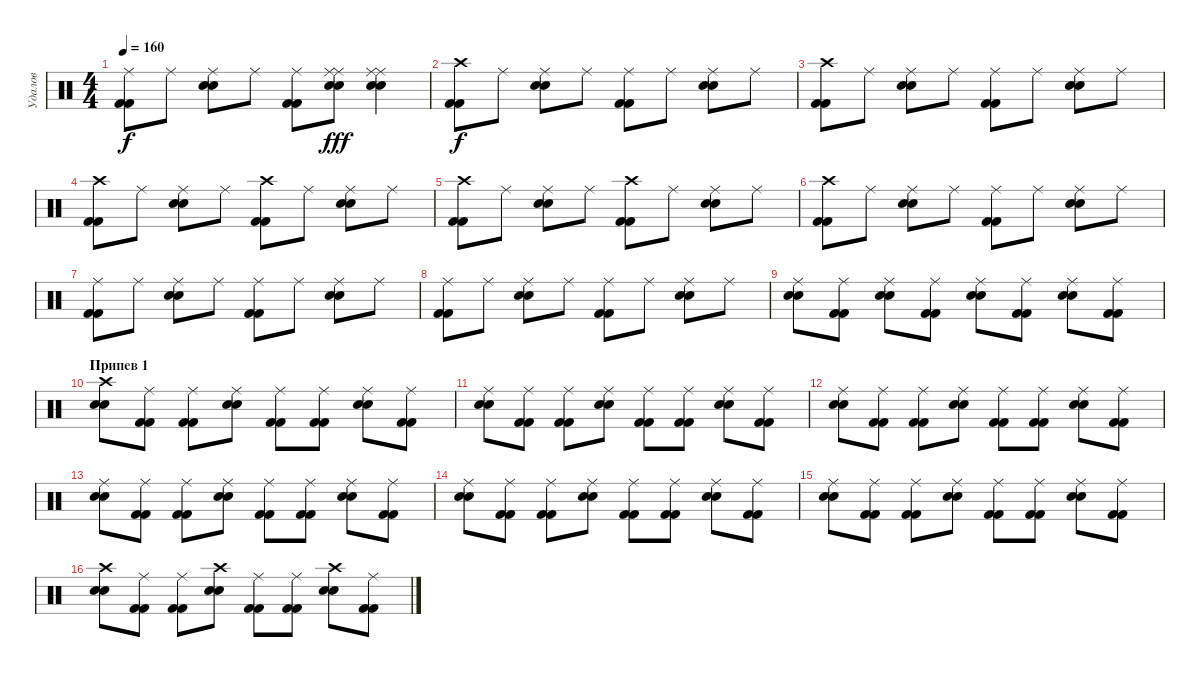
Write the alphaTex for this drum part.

\track ("Удалов" "Удалов") {instrument percussion}
\staff {score}
\articulation defaults
\ts (4 4)
\tempo 160
\clef neutral
\ks c
("Ride (middle)" "Kick (hit) 2" "Kick (hit) 2").8{dy f} "Ride (middle)".8 ("Ride (middle)" "Electric Snare (hit)" "Electric Snare (hit)").8 "Ride (middle)".8 ("Ride (middle)" "Kick (hit) 2" "Kick (hit) 2").8 ("Ride (middle)" "Ride (middle)" "Electric Snare (hit)" "Electric Snare (hit)").8{dy fff} ("Ride (middle)" "Ride (middle)" "Electric Snare (hit)" "Electric Snare (hit)").4 |
("Crash high (hit)" "Kick (hit) 2" "Kick (hit) 2").8{dy f} "Ride (middle)".8 ("Ride (middle)" "Electric Snare (hit)" "Electric Snare (hit)").8 "Ride (middle)".8 ("Ride (middle)" "Kick (hit) 2" "Kick (hit) 2").8 "Ride (middle)".8 ("Ride (middle)" "Electric Snare (hit)" "Electric Snare (hit)").8 "Ride (middle)".8 |
("Crash high (hit)" "Kick (hit) 2" "Kick (hit) 2").8 "Ride (middle)".8 ("Ride (middle)" "Electric Snare (hit)" "Electric Snare (hit)").8 "Ride (middle)".8 ("Ride (middle)" "Kick (hit) 2" "Kick (hit) 2").8 "Ride (middle)".8 ("Ride (middle)" "Electric Snare (hit)" "Electric Snare (hit)").8 "Ride (middle)".8 |
("Crash high (hit)" "Kick (hit) 2" "Kick (hit) 2").8 "Ride (middle)".8 ("Ride (middle)" "Electric Snare (hit)" "Electric Snare (hit)").8 "Ride (middle)".8 ("Crash high (hit)" "Kick (hit) 2" "Kick (hit) 2").8 "Ride (middle)".8 ("Ride (middle)" "Electric Snare (hit)" "Electric Snare (hit)").8 "Ride (middle)".8 |
("Crash high (hit)" "Kick (hit) 2" "Kick (hit) 2").8 "Ride (middle)".8 ("Ride (middle)" "Electric Snare (hit)" "Electric Snare (hit)").8 "Ride (middle)".8 ("Crash high (hit)" "Kick (hit) 2" "Kick (hit) 2").8 "Ride (middle)".8 ("Ride (middle)" "Electric Snare (hit)" "Electric Snare (hit)").8 "Ride (middle)".8 |
("Crash high (hit)" "Kick (hit) 2" "Kick (hit) 2").8 "Ride (middle)".8 ("Ride (middle)" "Electric Snare (hit)" "Electric Snare (hit)").8 "Ride (middle)".8 ("Ride (middle)" "Kick (hit) 2" "Kick (hit) 2").8 "Ride (middle)".8 ("Ride (middle)" "Electric Snare (hit)" "Electric Snare (hit)").8 "Ride (middle)".8 |
("Ride (middle)" "Kick (hit) 2" "Kick (hit) 2").8 "Ride (middle)".8 ("Ride (middle)" "Electric Snare (hit)" "Electric Snare (hit)").8 "Ride (middle)".8 ("Ride (middle)" "Kick (hit) 2" "Kick (hit) 2").8 "Ride (middle)".8 ("Ride (middle)" "Electric Snare (hit)" "Electric Snare (hit)").8 "Ride (middle)".8 |
("Ride (middle)" "Kick (hit) 2" "Kick (hit) 2").8 "Ride (middle)".8 ("Ride (middle)" "Electric Snare (hit)" "Electric Snare (hit)").8 "Ride (middle)".8 ("Ride (middle)" "Kick (hit) 2" "Kick (hit) 2").8 "Ride (middle)".8 ("Ride (middle)" "Electric Snare (hit)" "Electric Snare (hit)").8 "Ride (middle)".8 |
("Ride (middle)" "Electric Snare (hit)" "Electric Snare (hit)").8 ("Ride (middle)" "Kick (hit) 2" "Kick (hit) 2").8 ("Ride (middle)" "Electric Snare (hit)" "Electric Snare (hit)").8 ("Ride (middle)" "Kick (hit) 2" "Kick (hit) 2").8 ("Ride (middle)" "Electric Snare (hit)" "Electric Snare (hit)").8 ("Ride (middle)" "Kick (hit) 2" "Kick (hit) 2").8 ("Ride (middle)" "Electric Snare (hit)" "Electric Snare (hit)").8 ("Ride (middle)" "Kick (hit) 2" "Kick (hit) 2").8 |
\section ("" "Припев 1")
("Crash high (hit)" "Electric Snare (hit)" "Electric Snare (hit)").8 ("Ride (middle)" "Kick (hit) 2" "Kick (hit) 2").8 ("Ride (middle)" "Kick (hit) 2" "Kick (hit) 2").8 ("Ride (middle)" "Electric Snare (hit)" "Electric Snare (hit)").8 ("Ride (middle)" "Kick (hit) 2" "Kick (hit) 2").8 ("Ride (middle)" "Kick (hit) 2" "Kick (hit) 2").8 ("Ride (middle)" "Electric Snare (hit)" "Electric Snare (hit)").8 ("Ride (middle)" "Kick (hit) 2" "Kick (hit) 2").8 |
("Ride (middle)" "Electric Snare (hit)" "Electric Snare (hit)").8 ("Ride (middle)" "Kick (hit) 2" "Kick (hit) 2").8 ("Ride (middle)" "Kick (hit) 2" "Kick (hit) 2").8 ("Ride (middle)" "Electric Snare (hit)" "Electric Snare (hit)").8 ("Ride (middle)" "Kick (hit) 2" "Kick (hit) 2").8 ("Ride (middle)" "Kick (hit) 2" "Kick (hit) 2").8 ("Ride (middle)" "Electric Snare (hit)" "Electric Snare (hit)").8 ("Ride (middle)" "Kick (hit) 2" "Kick (hit) 2").8 |
("Ride (middle)" "Electric Snare (hit)" "Electric Snare (hit)").8 ("Ride (middle)" "Kick (hit) 2" "Kick (hit) 2").8 ("Ride (middle)" "Kick (hit) 2" "Kick (hit) 2").8 ("Ride (middle)" "Electric Snare (hit)" "Electric Snare (hit)").8 ("Ride (middle)" "Kick (hit) 2" "Kick (hit) 2").8 ("Ride (middle)" "Kick (hit) 2" "Kick (hit) 2").8 ("Ride (middle)" "Electric Snare (hit)" "Electric Snare (hit)").8 ("Ride (middle)" "Kick (hit) 2" "Kick (hit) 2").8 |
("Ride (middle)" "Electric Snare (hit)" "Electric Snare (hit)").8 ("Ride (middle)" "Kick (hit) 2" "Kick (hit) 2").8 ("Ride (middle)" "Kick (hit) 2" "Kick (hit) 2").8 ("Ride (middle)" "Electric Snare (hit)" "Electric Snare (hit)").8 ("Ride (middle)" "Kick (hit) 2" "Kick (hit) 2").8 ("Ride (middle)" "Kick (hit) 2" "Kick (hit) 2").8 ("Ride (middle)" "Electric Snare (hit)" "Electric Snare (hit)").8 ("Ride (middle)" "Kick (hit) 2" "Kick (hit) 2").8 |
("Ride (middle)" "Electric Snare (hit)" "Electric Snare (hit)").8 ("Ride (middle)" "Kick (hit) 2" "Kick (hit) 2").8 ("Ride (middle)" "Kick (hit) 2" "Kick (hit) 2").8 ("Ride (middle)" "Electric Snare (hit)" "Electric Snare (hit)").8 ("Ride (middle)" "Kick (hit) 2" "Kick (hit) 2").8 ("Ride (middle)" "Kick (hit) 2" "Kick (hit) 2").8 ("Ride (middle)" "Electric Snare (hit)" "Electric Snare (hit)").8 ("Ride (middle)" "Kick (hit) 2" "Kick (hit) 2").8 |
("Ride (middle)" "Electric Snare (hit)" "Electric Snare (hit)").8 ("Ride (middle)" "Kick (hit) 2" "Kick (hit) 2").8 ("Ride (middle)" "Kick (hit) 2" "Kick (hit) 2").8 ("Ride (middle)" "Electric Snare (hit)" "Electric Snare (hit)").8 ("Ride (middle)" "Kick (hit) 2" "Kick (hit) 2").8 ("Ride (middle)" "Kick (hit) 2" "Kick (hit) 2").8 ("Ride (middle)" "Electric Snare (hit)" "Electric Snare (hit)").8 ("Ride (middle)" "Kick (hit) 2" "Kick (hit) 2").8 |
("Crash high (hit)" "Electric Snare (hit)" "Electric Snare (hit)").8 ("Ride (middle)" "Kick (hit) 2" "Kick (hit) 2").8 ("Ride (middle)" "Kick (hit) 2" "Kick (hit) 2").8 ("Crash high (hit)" "Electric Snare (hit)" "Electric Snare (hit)").8 ("Ride (middle)" "Kick (hit) 2" "Kick (hit) 2").8 ("Ride (middle)" "Kick (hit) 2" "Kick (hit) 2").8 ("Crash high (hit)" "Electric Snare (hit)" "Electric Snare (hit)").8 ("Ride (middle)" "Kick (hit) 2" "Kick (hit) 2").8
